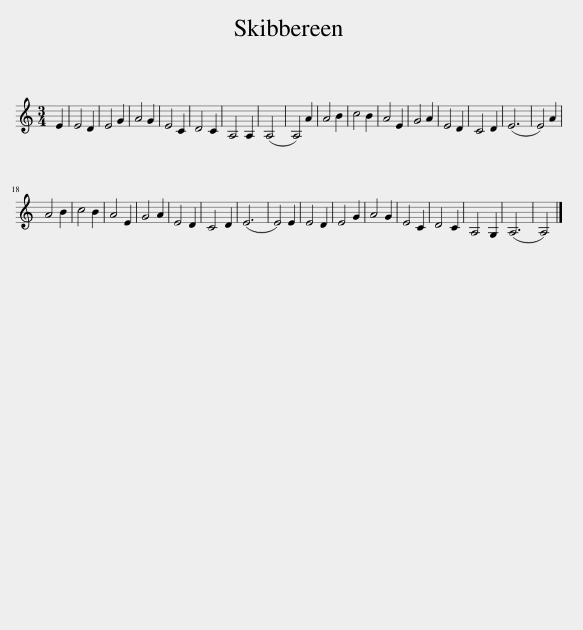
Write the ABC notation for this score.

X:1
L:1/8
M:3/4
I:linebreak $
K:C
V:1 treble
V:1
 E2 | E4 D2 | E4 G2 | A4 G2 | E4 C2 | %5
 D4 C2 | A,4 A,2 | (A,4 | A,4) A2 | A4 B2 | %10
 c4 B2 | A4 E2 | G4 A2 | E4 D2 | C4 D2 | %15
 (E6 | E4) A2 |$ A4 B2 | c4 B2 | A4 E2 | %20
 G4 A2 | E4 D2 | C4 D2 | (E6 | E4) E2 | %25
 E4 D2 | E4 G2 | A4 G2 | E4 C2 | D4 C2 | %30
 A,4 G,2 | (A,6 | A,4) |] %33
